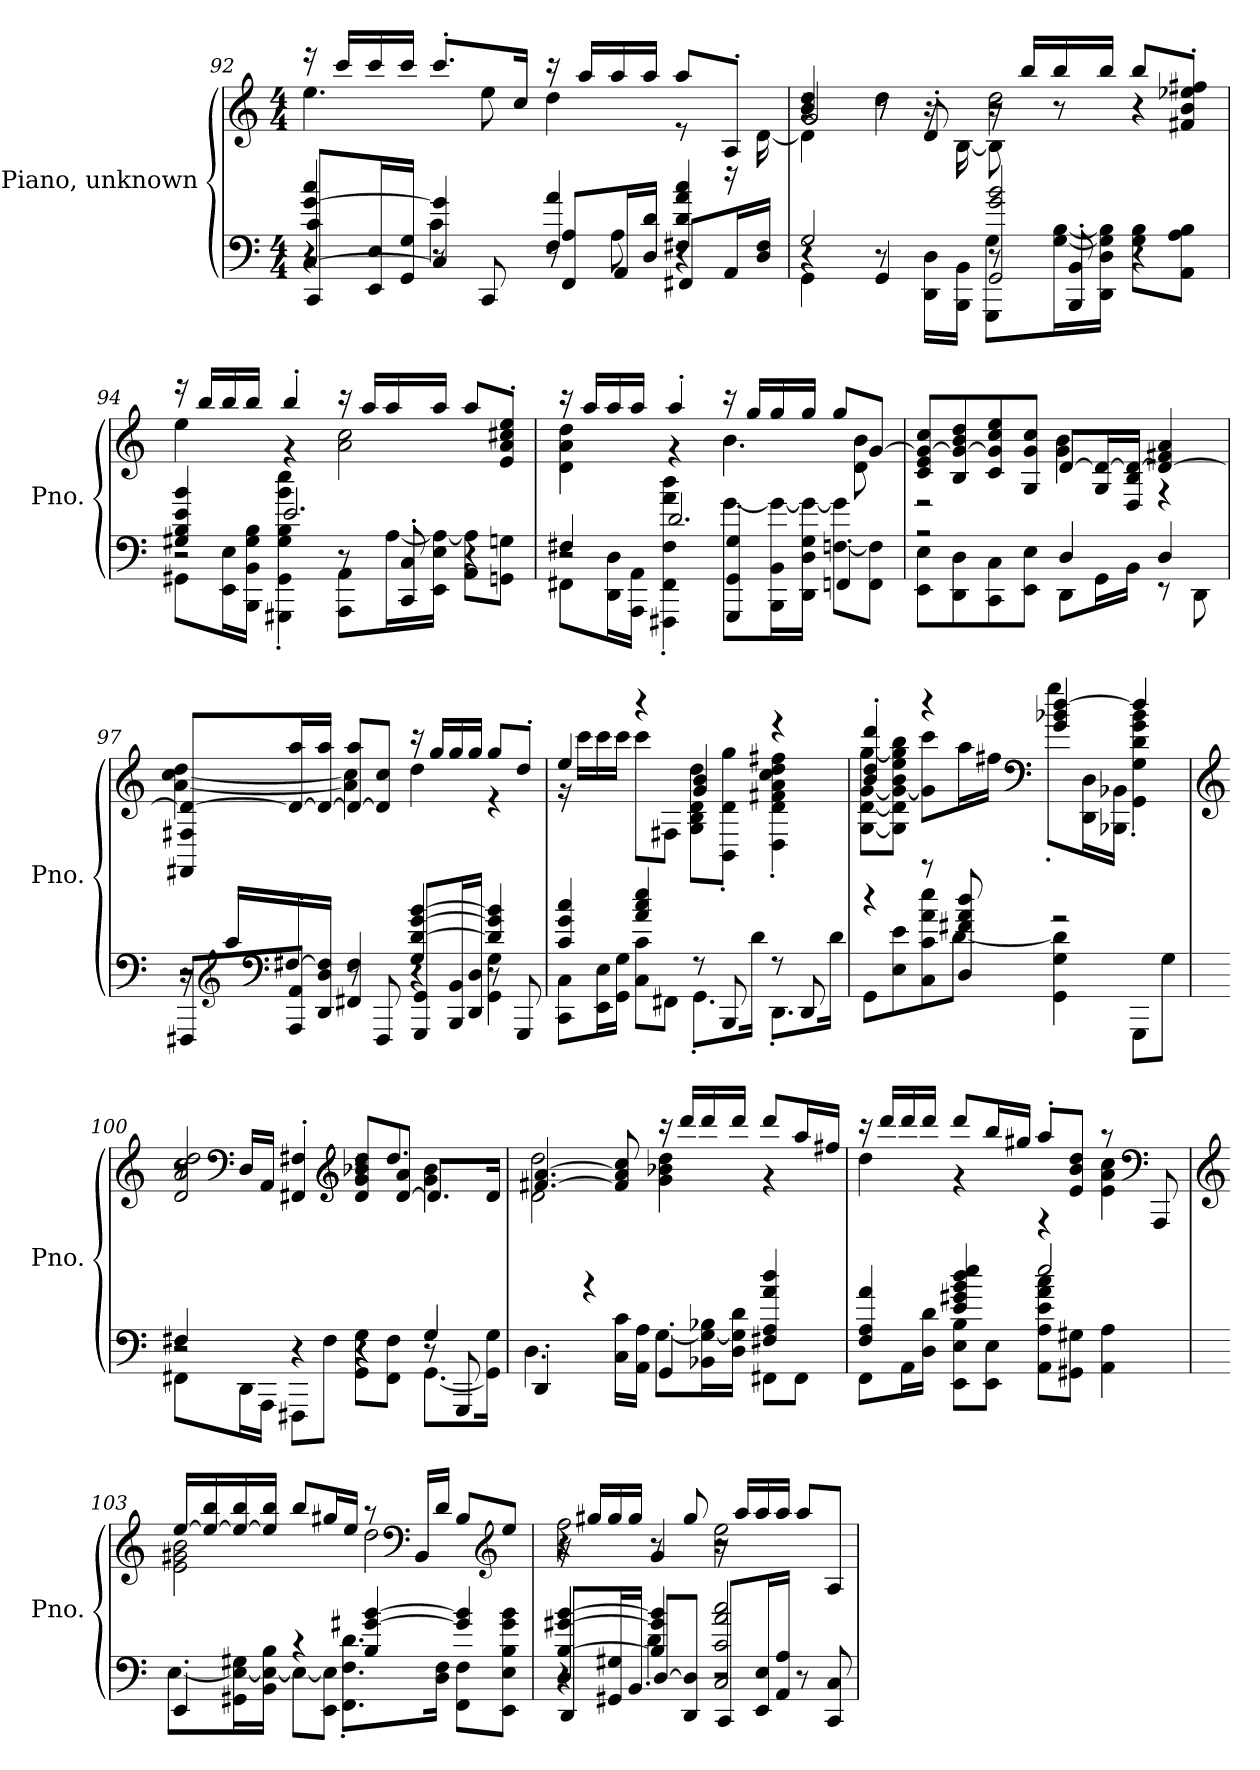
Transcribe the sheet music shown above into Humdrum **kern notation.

**kern	**kern
*part1	*part1
*staff2	*staff1
*I"Piano, unknown	*
*I'Pno.	*
!!LO:LB:g=z
*clefF4	*clefG2
*k[]	*k[]
*M4/4	*M4/4
=92	=92
*^	*^
*	*^	*	*
[4C/ [4g/ 4cc/	4r	8CC/ 8c/L	16r	4.ee\
.	.	.	16ccc/LL	.
.	.	16EE/ 16E/L	16ccc/	.
.	.	16GG/ 16G/JJ	16ccc/JJ	.
4C/] 4g/]	4c\	8r	8.ccc'/L	.
.	.	8CC/	.	8ee\
.	.	.	16cc/Jk	.
4F/ 4a/	8r	8FF/ 8A/L	16r	4dd\
.	.	.	16aa/LL	.
.	8A\	16AA/L	16aa/	.
.	.	16D/ 16d/JJ	16aa/JJ	.
4F#X/ 4d/ 4a/ 4cc/	4r	8FF#X/L	8aa/L	8r
.	.	16AA/L	8A'/J	16r
.	.	16D/ 16F#/JJ	.	[16d\
=93	=93	=93	=93	=93
*	*	*	*^	*^
2G/	4GG\	4r	4b/ 4dd/	4d\]	2g/	4r
.	8r	4GG/	8r	4dd\	.	8r
.	16DD\ 16D\LL	.	8d'/	.	.	16r
.	16BBB\ 16BB\JJ	.	.	.	.	[16B\
2GG/ 2g/ 2b/	8GGG\ 8G\L	8r	16r	2dd\	2r	8B\]
.	.	.	16bb/LL	.	.	.
.	[16G\ [16B\L	8BBB/' 8BB/'	16bb/	.	.	8r
.	16DD\ 16D\ 16G\] 16B\]JJ	.	16bb/JJ	.	.	.
.	8G\ 8B\L	4r	8bb/L	.	.	4r
.	8AA\ 8A\ 8B\J	.	8f#X/' 8b/' 8ee-X/' 8ff#X/'J	.	.	.
*	*	*	*	*v	*v	*v
!!LO:LB:g=z
=94	=94	=94	=94	=94
4G#X/ 4B/ 4e/ 4b/	8GG#X\L	2r	16r	4ee\
.	.	.	16bb/LL	.
.	16EE\ 16E\L	.	16bb/	.
.	16BBB\ 16BB\ 16G#\ 16B\JJ	.	16bb/JJ	.
2.e/	4GGG#X\' 4GG#\' 4G#\' 4B\' 4b\' 4ee\'	.	4bb'/	4r
.	8AAA\ 8AA\L	8r	16r	2a\ 2cc\
.	.	.	16aa/LL	.
.	[16A\L	8CC/' 8C/'	16aa/	.
.	16EE\ 16E\ 16A\_JJ	.	16aa/JJ	.
.	8AA\ 8A\]L	4r	8aa/L	.
.	8GGn\ 8Gn\J	.	8e/' 8a/' 8cc#X/' 8ee/'J	.
=95	=95	=95	=95	=95
4F#X/	8FF#X\L	2r	16r	4d\ 4a\ 4dd\
.	.	.	16aa/LL	.
.	16DD\ 16D\L	.	16aa/	.
.	16AAA\ 16AA\JJ	.	16aa/JJ	.
2.d/	4FFF#X\' 4FF#\' 4F#\' 4a\' 4dd\'	.	4aa'/	4r
.	[8g\L	4GGG/' 4GG/' 4G/'	16r	4.b\
.	.	.	16gg/LL	.
.	16BBB\ 16BB\ 16g\_L	.	16gg/	.
.	16DD\ 16D\ 16G\ 16g\_JJ	.	16gg/JJ	.
.	[8Fn\ 8g\]L	4FFn'/	8gg/L	.
.	8FF\ 8F\]J	.	[8g/J	8d\ 8b\
*	*v	*v	*	*
!!LO:LB:g=z	!!
=96	=96	=96	=96
2r	8EE\ 8E\L	8c/ 8e/ 8g/_ 8cc/L	2r
.	8DD\ 8D\	8B/ 8g/_ 8b/ 8dd/	.
.	8CC\ 8C\	8c/ 8g/] 8cc/ 8ee/	.
.	8EE\ 8E\J	8G/ 8g/ 8cc/J	.
4D/	8DD\L	[8d/L	4g\ 4b\
.	16GG\L	16G/ 16d/_L	.
.	16BB\JJ	16D/ 16B/ 16d/_JJ	.
4D/	8r	4d/_ 4f#X/ 4a/	4r
.	8DD\	.	.
=97	=97	=97	=97
*	*^	*	*
8FFF#X/L	2r	16r	8FF#X/ 8F#X/ 8d/_L	[4a\ [4cc\ 4dd\
*clefG2	*	*	*	*
.	.	16aa/LL	.	.
*clefF4	*	*	*	*
8AAA/' 8AA/'J	.	[16F#X/	16d/_ 16aa/L	.
.	.	16DD/ 16D/ 16F#/]JJ	16d/_ 16aa/JJ	.
4FF#X/ 4F#/	.	8r	8d/_ 8aa/L	4a\] 4cc\]
.	.	8FFF#/	8d/] 8cc/J	.
4G/ [4d/ [4g/ [4b/	4r	8GGG/ 8GG/L	16r	4dd\
.	.	.	16gg/LL	.
.	.	16BBB/ 16BB/L	16gg/	.
.	.	16DD/ 16D/JJ	16gg/JJ	.
4d/] 4g/] 4b/]	4GG\ 4G\	8r	8gg/L	4r
.	.	8GGG/	8dd'/J	.
*	*v	*v	*	*
!!LO:LB:g=z	!!
=98	=98	=98	=98
4c/ 4g/ 4cc/	8CC\ 8C\L	4ee/	16r
.	.	.	16ccc\LL
.	16EE\ 16E\L	.	16ccc\
.	16GG\ 16G\JJ	.	16ccc\JJ
4a/ 4cc/ 4ee/	8C\ 8c\L	4r	8ccc\L
.	8FF#X\J	.	8F#X\J
8r	8.GG'\L	4g/ 4b/	8G\ 8B\ 8d\ 8dd\L
8BBB/	.	.	8BB\' 8d\' 8gg\'J
.	16d\Jk	.	.
8r	8.DD'\L	4r	4D\' 4d\' 4f#X\' 4a\' 4cc\' 4dd\' 4ff#X\'
8DD/	.	.	.
.	16d\Jk	.	.
=99	=99	=99	=99
4r	8GG\L	4b/' 4dd/' 4ddd/'	[8G\ [8d\ [8g\ [8gg\L
.	8E\ 8e\	.	8G\] 8d\] 8g\_ 8b\ 8ee\ 8gg\] 8bb\J
8r	8C\ 8c\ 8a\ 8ee\	4r	8g\] 8ccc\L
8D/ 8f#X/ 8a/ 8dd/	[8d\J	.	16aa\L
.	.	.	16ff#X\JJ
*	*	*clefF4	*
2r	4GG\ 4G\ 4d\]	4g/ 4b-X/ [4dd/	8gg'\L
.	.	.	16DD\ 16D\L
.	.	.	16BBB-X\ 16BB-X\JJ
.	8GGG\L	4dd/]	4GG\' 4G\' 4d\' 4g\' 4b-\'
.	8G\J	.	.
*v	*v	*	*
*	*v	*v
!!LO:LB:g=z
=100	=100
*	*clefG2
*^	*^
*	*^	*	*^
4F#X/	8FF#X\L	2r	2d/ 2a/ 2cc/ 2dd/	2r	8r
*	*	*	*clefF4	*	*
.	16DD\L	.	.	.	16D/LL
.	16AAA\JJ	.	.	.	16AA/JJ
4r	8FFF#X\L	.	.	.	4FF#X/' 4F#X/'
.	8F#\J	.	.	.	.
*	*	*	*clefG2	*	*
4r	8GG\ 8G\L	4r	8r	4r	8d/ 8g/ 8b-X/ 8dd/L
.	8FF#\ 8F#\J	.	4.dd/	.	[8d/ 8a/J
4G/	[8.GG\L	8r	.	4g\ 4b-\	8.d/L]
.	.	8GGG/	.	.	.
.	16GG\] 16G\Jk	.	.	.	16d/Jk
*	*v	*v	*	*	*
*	*	*	*v	*v
=101	=101	=101	=101
4DD'/	4.D\	[4.f#X/ [4.a/	2d\ 2dd\
4r	.	.	.
.	16C\ 16c\LL	8f#/] 8a/] 8cc/	.
.	16AA\ 16A\JJ	.	.
4GG'/	[8G\L	16r	4g\ 4b-X\ 4dd\
.	.	16ddd/LL	.
.	16BB-X\ 16G\_ 16B-X\L	16ddd/	.
.	16D\ 16G\] 16d\JJ	16ddd/JJ	.
4F#X/ 4A/ 4a/ 4dd/	8FF#X\L	8ddd/L	4r
.	8FF#\J	16aa/L	.
.	.	16ff#X/JJ	.
!!LO:PB:g=z	!!
=102	=102	=102	=102
4F/ 4A/ 4a/	8FF\L	16r	4dd\
.	.	16ddd/LL	.
.	16AA\L	16ddd/	.
.	16D\ 16d\JJ	16ddd/JJ	.
4e/ 4g#X/ 4b/ 4dd/ 4ee/	8EE\ 8E\ 8B\L	8ddd/L	4r
.	8EE\ 8E\J	16bb/L	.
.	.	16gg#X/JJ	.
2ee/	8AA\ 8A\ 8e\ 8a\ 8cc\L	8aa'/L	4r
.	8GG#X\ 8G#X\J	8e/ 8b/ 8dd/J	.
.	4AA\ 4A\	8r	4e\ 4a\ 4cc\
*	*	*clefF4	*
.	.	8AAA/	.
=103	=103	=103	=103
*	*	*clefG2	*
4EE'/	[8E\L	[16ee/LL	2e\ 2g#X\ 2b\
.	.	16ee/_ 16bb/	.
.	16GG#X\ 16E\_ 16G#X\L	16ee/_ 16bb/	.
.	16BB\ 16E\_ 16B\JJ	16ee/] 16bb/JJ	.
4r	8E\L_	8bb/L	.
.	8EE\ 8E\]J	16gg#X/L	.
.	.	16ee/JJ	.
4B/ [4g#X/ [4b/	8.FF\' 8.F\' 8.d\'L	8r	2dd\
*	*	*clefF4	*
.	.	16BB/LL	.
.	16D\ 16F\Jk	16d/JJ	.
4g#/] 4b/]	8FF\ 8F\L	8B/L	.
*	*	*clefG2	*
.	8EE\ 8E\ 8B\ 8g#\ 8b\J	8ee/J	.
!!LO:LB:g=z
=104	=104	=104	=104
*	*^	*	*^
4D/ [4B/ [4g#X/ [4b/	4r	8DD/L	16r	2ff\	4r
.	.	.	16gg#X/LL	.	.
.	.	16GG#X/ 16G#X/L	16gg#/	.	.
.	.	16BB/JJ	16gg#/JJ	.	.
4B/] 4g#/] 4b/]	4d'\	[8D/L	8r	.	4g/
.	.	8DD/ 8D/]J	8gg#/	.	.
2C/ 2c/ 2a/ 2cc/	2r	8CC/L	16r	2ee\	2r
.	.	.	16aa/LL	.	.
.	.	16EE/ 16E/L	16aa/	.	.
.	.	16AA/ 16A/JJ	16aa/JJ	.	.
.	.	8r	8aa/L	.	.
.	.	8CC/ 8C/	8A/J	.	.
*v	*v	*v	*	*	*
*	*v	*v	*v
=	=
*-	*-
